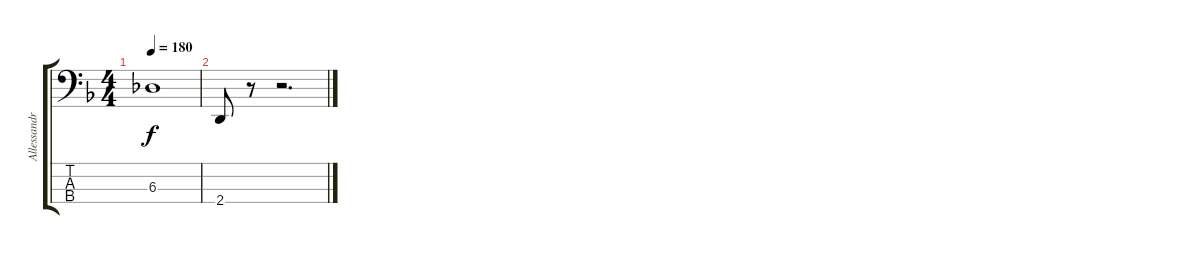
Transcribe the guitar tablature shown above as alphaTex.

\track ("Allessandro Lotta" "Allessandr") {instrument electricbassfinger}
\staff {score tabs}
\tuning (F2 C2 G1 C1) {hide}
\ts (4 4)
\tempo 180
\clef f4
\ks dminor
6.3.1{dy f} |
2.4.8 r.8 r.2{d}
